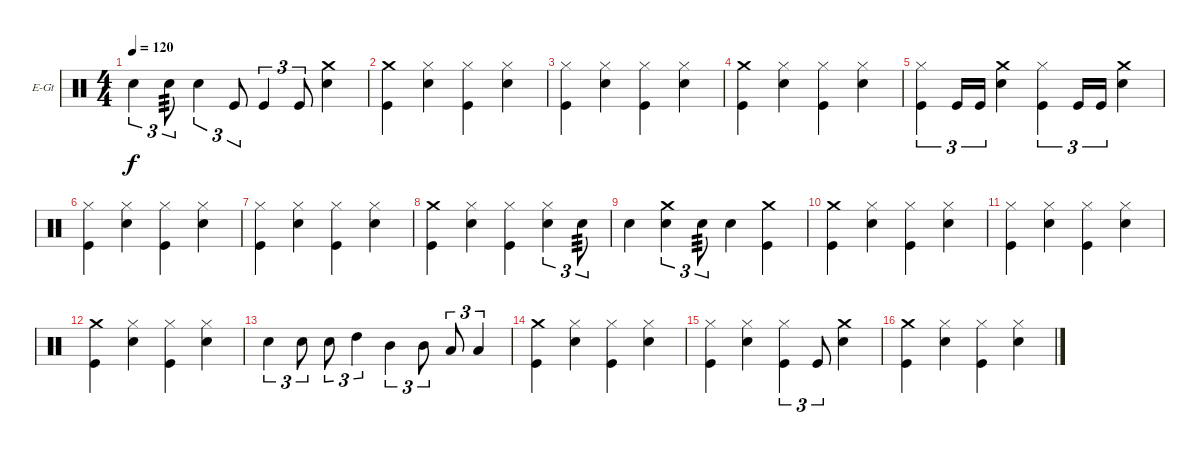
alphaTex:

\defaultSystemsLayout 4
\bracketExtendMode groupsimilarinstruments
\firstSystemTrackNameOrientation horizontal
\otherSystemsTrackNameOrientation horizontal
\track ("Lars Ultrich (Drums)" "E-Gt") {instrument percussion}
\staff {score}
\articulation defaults
\ts (4 4)
\tempo 120
\clef neutral
\ks c "Snare (hit) 2".4{tu (3 2) dy f} "Snare (hit) 2".8{tu (3 2) tp 3} "Snare (hit) 2".4{tu (3 2)} "Kick (hit)".8{tu (3 2)} "Kick (hit)".4{tu (3 2)} "Kick (hit)".8{tu (3 2)}
("Crash medium (hit)" "Snare (hit) 2").4 |
("Crash medium (hit)" "Kick (hit)").4 ("Snare (hit) 2" "Hi-Hat (closed)").4 ("Kick (hit)" "Hi-Hat (closed)").4 ("Snare (hit) 2" "Hi-Hat (closed)").4 |
("Kick (hit)" "Hi-Hat (closed)").4 ("Snare (hit) 2" "Hi-Hat (closed)").4 ("Kick (hit)" "Hi-Hat (closed)").4 ("Snare (hit) 2" "Hi-Hat (closed)").4 |
("Crash medium (hit)" "Kick (hit)").4 ("Snare (hit) 2" "Hi-Hat (closed)").4 ("Kick (hit)" "Hi-Hat (closed)").4 ("Snare (hit) 2" "Hi-Hat (closed)").4 |
("Hi-Hat (closed)" "Kick (hit)").4{tu (3 2)} "Kick (hit)".16{tu (3 2)} "Kick (hit)".16{tu (3 2)} ("Crash medium (hit)" "Snare (hit) 2").4 ("Hi-Hat (closed)" "Kick (hit)").4{tu (3 2)} "Kick (hit)".16{tu (3 2)} "Kick (hit)".16{tu (3 2)} ("Crash medium (hit)" "Snare (hit) 2").4 |
("Kick (hit)" "Hi-Hat (closed)").4 ("Snare (hit) 2" "Hi-Hat (closed)").4 ("Kick (hit)" "Hi-Hat (closed)").4 ("Snare (hit) 2" "Hi-Hat (closed)").4 |
("Kick (hit)" "Hi-Hat (closed)").4 ("Snare (hit) 2" "Hi-Hat (closed)").4 ("Kick (hit)" "Hi-Hat (closed)").4 ("Snare (hit) 2" "Hi-Hat (closed)").4 |
("Crash medium (hit)" "Kick (hit)").4 ("Hi-Hat (closed)" "Snare (hit) 2").4 ("Hi-Hat (closed)" "Kick (hit)").4 ("Hi-Hat (closed)" "Snare (hit) 2").4{tu (3 2)} "Snare (hit) 2".8{tu (3 2) tp 3} |
"Snare (hit) 2".4 ("Crash medium (hit)" "Snare (hit) 2").4{tu (3 2)} "Snare (hit) 2".8{tu (3 2) tp 3} "Snare (hit) 2".4 ("Crash medium (hit)" "Kick (hit)").4 |
("Crash medium (hit)" "Kick (hit)").4 ("Snare (hit) 2" "Hi-Hat (closed)").4 ("Kick (hit)" "Hi-Hat (closed)").4 ("Snare (hit) 2" "Hi-Hat (closed)").4 |
("Kick (hit)" "Hi-Hat (closed)").4 ("Snare (hit) 2" "Hi-Hat (closed)").4 ("Kick (hit)" "Hi-Hat (closed)").4 ("Snare (hit) 2" "Hi-Hat (closed)").4 |
("Crash medium (hit)" "Kick (hit)").4 ("Snare (hit) 2" "Hi-Hat (closed)").4 ("Kick (hit)" "Hi-Hat (closed)").4 ("Snare (hit) 2" "Hi-Hat (closed)").4 |
"Snare (hit) 2".4{tu (3 2)} "Snare (hit) 2".8{tu (3 2)} "Snare (hit) 2".8{tu (3 2)} "High Tom (hit)".4{tu (3 2)} "Mid Tom (hit)".4{tu (3 2)} "Mid Tom (hit)".8{tu (3 2)} "Low Tom (hit)".8{tu (3 2)} "Low Tom (hit)".4{tu (3 2)} |
("Kick (hit)" "Crash medium (hit)").4 ("Snare (hit) 2" "Hi-Hat (closed)").4 ("Kick (hit)" "Hi-Hat (closed)").4 ("Snare (hit) 2" "Hi-Hat (closed)").4 |
("Hi-Hat (closed)" "Kick (hit)").4 ("Hi-Hat (closed)" "Snare (hit) 2").4 ("Hi-Hat (closed)" "Kick (hit)").4{tu (3 2)} "Kick (hit)".8{tu (3 2)} ("Crash medium (hit)" "Snare (hit) 2").4 |
("Kick (hit)" "Crash medium (hit)").4 ("Snare (hit) 2" "Hi-Hat (closed)").4 ("Kick (hit)" "Hi-Hat (closed)").4 ("Snare (hit) 2" "Hi-Hat (closed)").4
